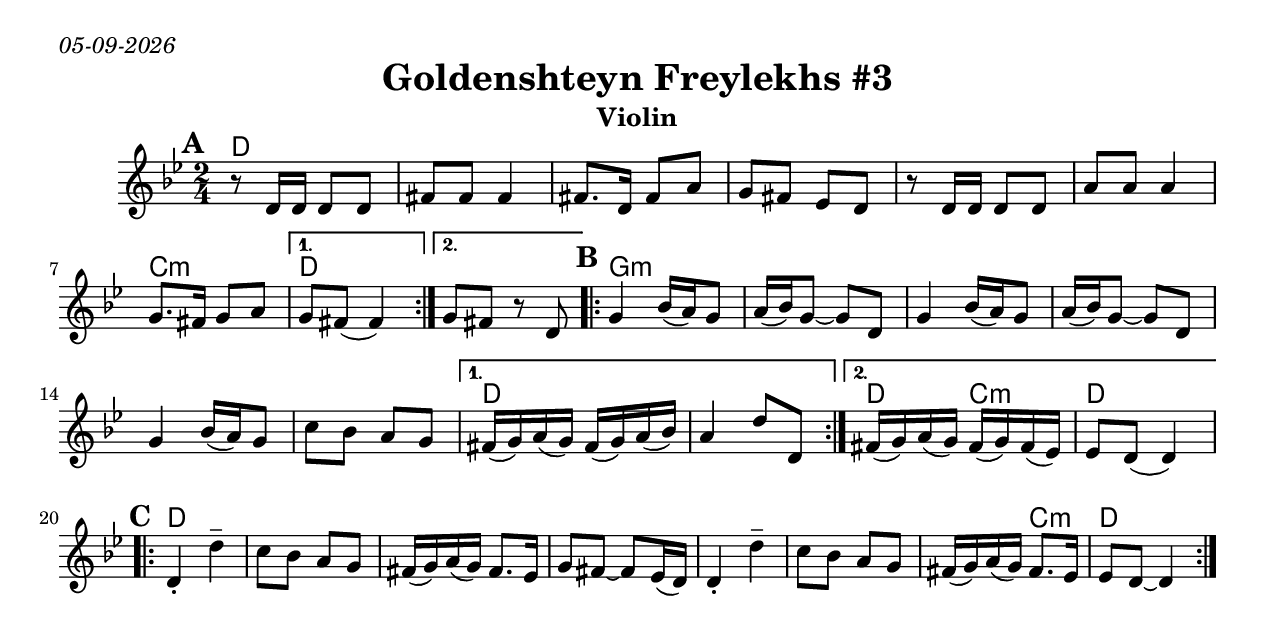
\version "2.20.0"
\include "english.ly"

\paper{
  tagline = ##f
  print-all-headers = ##t
  #(set-paper-size "letter")
}
date = #(strftime "%d-%m-%Y" (localtime (current-time)))

\markup{ \italic{ \date  }  }

%\markup{ Got something to say? }

%#################################### Melody ########################
melody = \relative c' {
  \clef treble
  \key g \minor
  \time 2/4
  \set Score.markFormatter = #format-mark-box-alphabet

  %\partial 16*3 a16 d f   %lead in notes

  \repeat volta 2{
  \mark \default
    r8 d16 d d8 d
    fs8 fs fs4
    fs8. d16 fs8 a|
    g8 fs ef d

    r8 d16 d d8 d|
    a'8 a a4
    g8. fs16 g8 a|

  }
  \alternative { { g8 fs(fs4)}{g8 fs r d |} }

  \repeat volta 2{
  \mark \default
    g4   bf16(a) g8|
    a16(bf)g8~g d
    g4 bf16(a)g8|
    a16(bf)g8~g d

    g4 bf16(a)g8|
    c8 bf a g
  }
  \alternative {
    {
      fs16 (g)a(g) fs(g)a(bf)
      a4 d8 d,
    }
    {
      fs16(g)a(g)fs(g) fs(ef)
      ef8 d(d4)
    }
  }
  \repeat volta 2{
  \break
  \mark \default
    d4-.  d'--
    c8 bf a g
    fs16(g)a(g) fs8. ef16|
    g8 fs~fs ef16(d)|

    d4-. d'--
    c8 bf a g
    fs16(g)a(g) fs8. ef16|
    ef8 d~d4|

  }
}
%################################# Lyrics #####################
%\addlyrics{  }
%################################# Chords #######################
harmonies = \chordmode {
  d2*6
  c2:m
  d2*2
  %b
  g2*6:m
  d4*4
  d4 c4:m
  d2
  %c
  d4*13
  c4:m
  d2
}

\score {
  <<
    \new ChordNames {
      \set chordChanges = ##f
      \harmonies
    }
    \new Staff
    \melody
  >>
  \header{
    title= "Goldenshteyn Freylekhs #3"
    subtitle=""
    composer= ""
    instrument = "Violin"
    arranger= ""
  }
  \midi{\tempo 4 = 120}
  \layout{indent = 1.0\cm}
}


%{
convert-ly (GNU LilyPond) 2.20.0  convert-ly: Processing `'...
Applying conversion: 2.19.2, 2.19.7, 2.19.11, 2.19.16, 2.19.22,
2.19.24, 2.19.28, 2.19.29, 2.19.32, 2.19.40, 2.19.46, 2.19.49,
2.19.80, 2.20.0
%}
